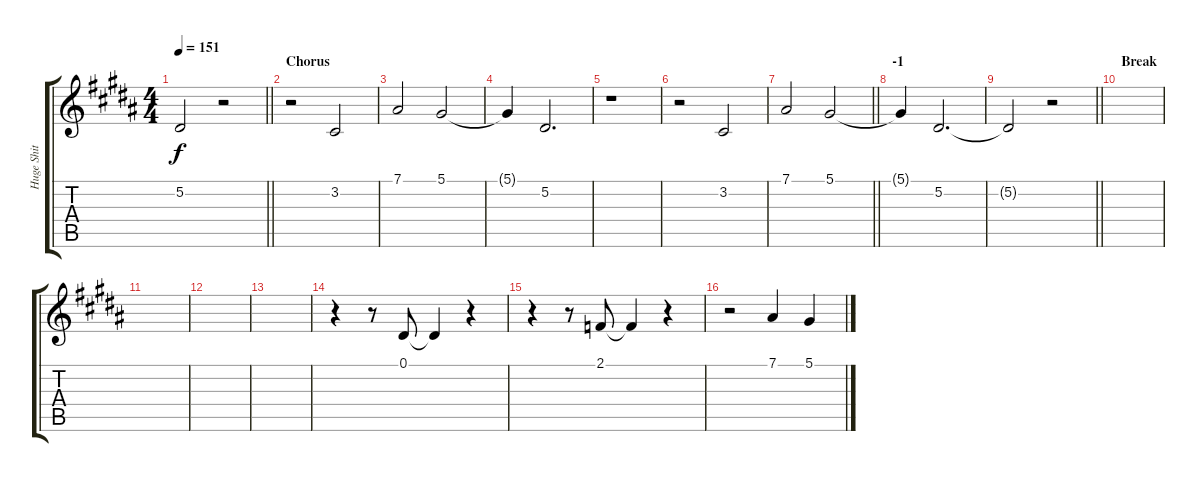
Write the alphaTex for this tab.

\track ("Huge Shit" "Huge Shit") {instrument pad1newage}
\staff {score tabs}
\tuning (Eb4 Bb3 Gb3 Db3 Ab2 Eb2) {hide}
\ts (4 4)
\tempo 151
\clef g2
\barLineRight lightlight
\ks b
5.2{t}.2{dy f} r.2 |
\section ("" "Chorus")
r.2 3.2.2 |
7.1.2 5.1.2 |
5.1{t}.4 5.2.2{d} |
r.1 |
r.2 3.2.2 |
\barLineRight lightlight
7.1.2 5.1.2 |
\section ("" "-1")
5.1{t}.4 5.2.2{d} |
\barLineRight lightlight
5.2{t}.2 r.2 |
\section ("" "Break")
|
|
|
|
r.4 r.8 0.1.8 0.1{t}.4 r.4 |
r.4 r.8 2.1.8 2.1{t}.4 r.4 |
r.2 7.1.4 5.1.4
